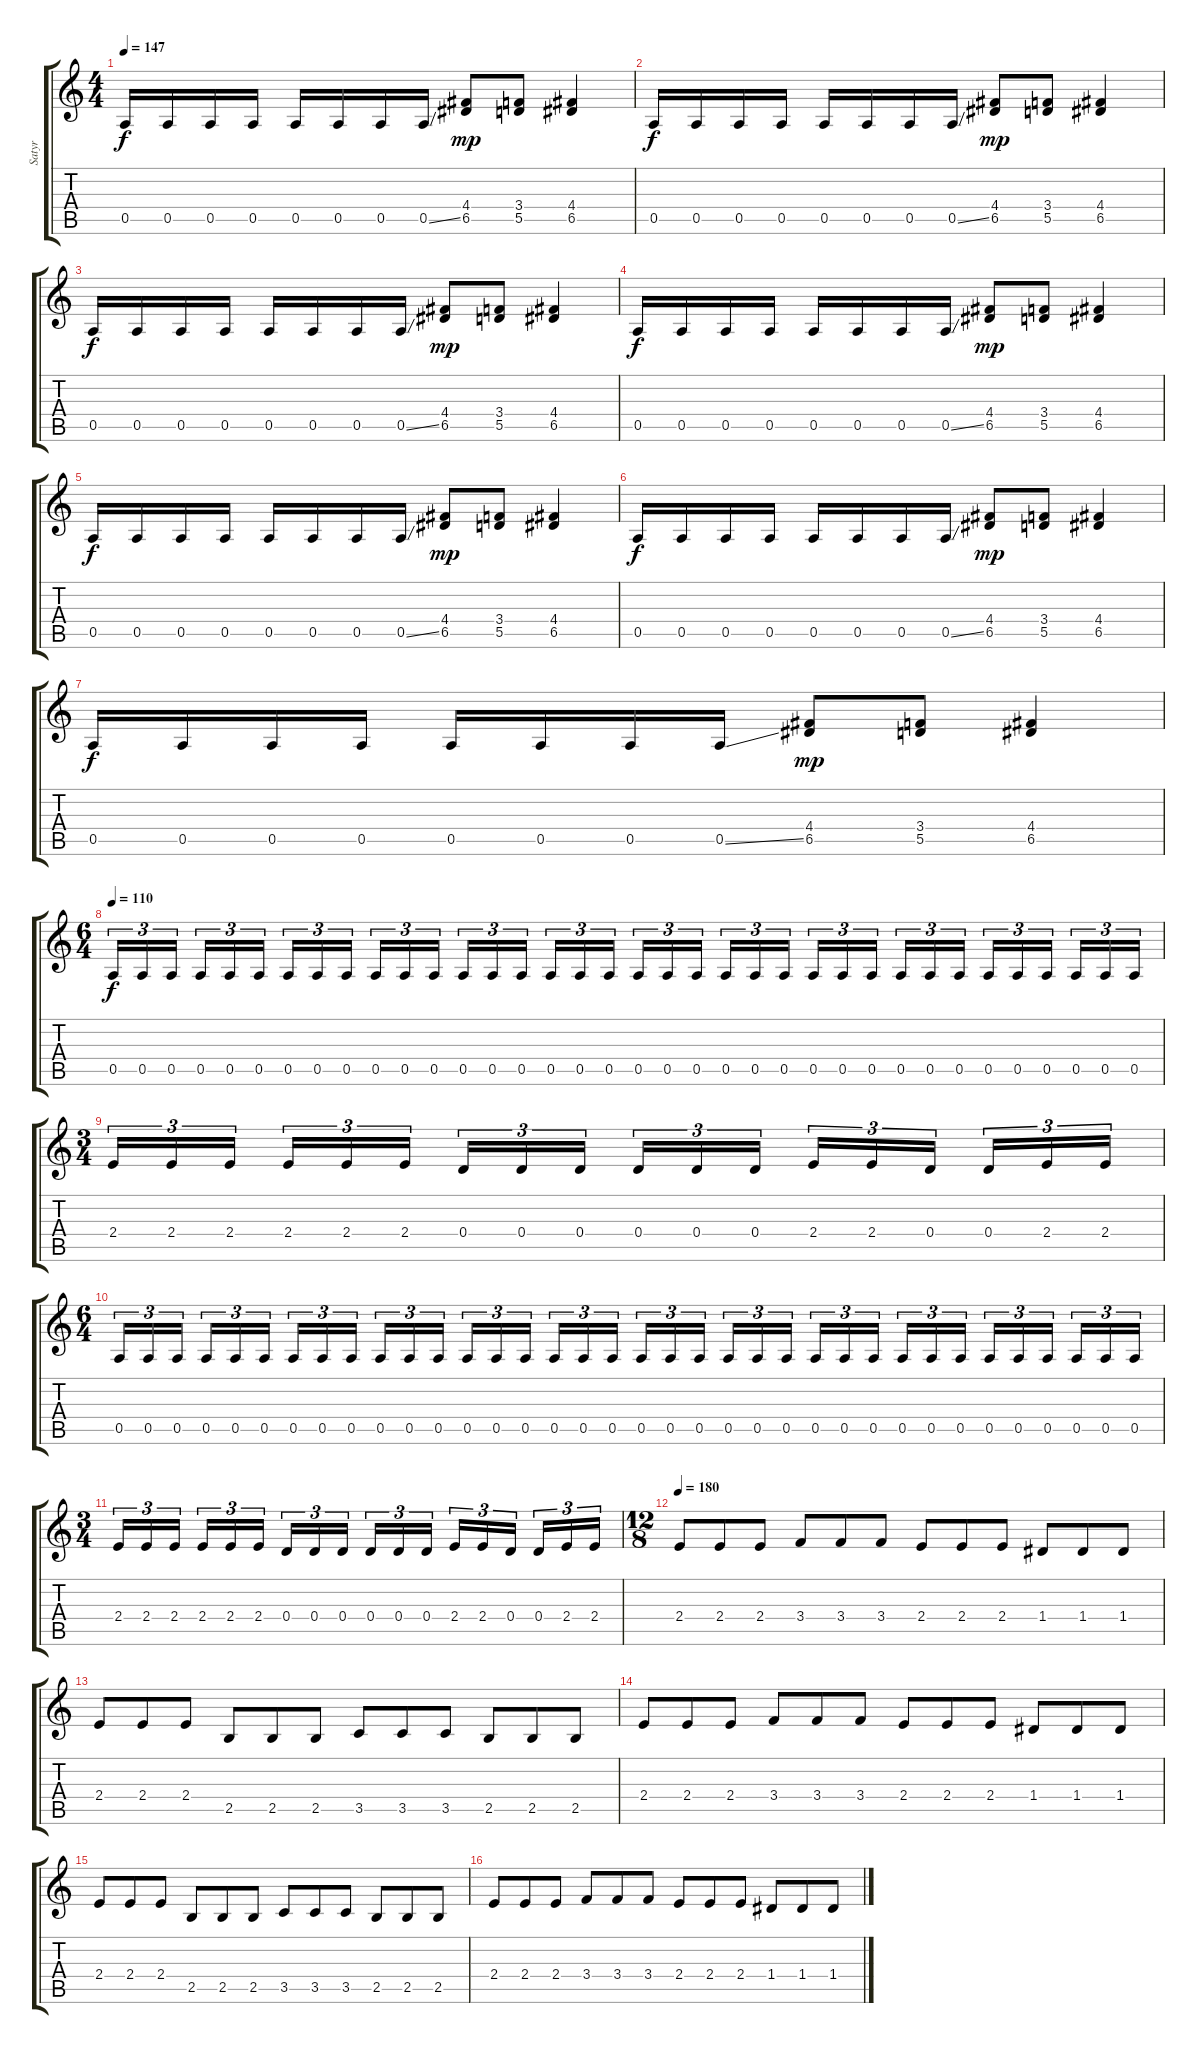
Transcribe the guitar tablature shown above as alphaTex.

\track ("Satyr" "Satyr") {instrument overdrivenguitar}
\staff {score tabs}
\tuning (E4 B3 G3 D3 A2 E2) {hide}
\ts (4 4)
\tempo 147
\clef g2
\ks c
0.5.16{dy f} 0.5.16 0.5.16 0.5.16 0.5.16 0.5.16 0.5.16 0.5{ss}.16 (4.4 6.5).8{dy mp} (3.4 5.5).8 (4.4 6.5).4 |
0.5.16{dy f} 0.5.16 0.5.16 0.5.16 0.5.16 0.5.16 0.5.16 0.5{ss}.16 (4.4 6.5).8{dy mp} (3.4 5.5).8 (4.4 6.5).4 |
0.5.16{dy f} 0.5.16 0.5.16 0.5.16 0.5.16 0.5.16 0.5.16 0.5{ss}.16 (4.4 6.5).8{dy mp} (3.4 5.5).8 (4.4 6.5).4 |
0.5.16{dy f} 0.5.16 0.5.16 0.5.16 0.5.16 0.5.16 0.5.16 0.5{ss}.16 (4.4 6.5).8{dy mp} (3.4 5.5).8 (4.4 6.5).4 |
0.5.16{dy f} 0.5.16 0.5.16 0.5.16 0.5.16 0.5.16 0.5.16 0.5{ss}.16 (4.4 6.5).8{dy mp} (3.4 5.5).8 (4.4 6.5).4 |
0.5.16{dy f} 0.5.16 0.5.16 0.5.16 0.5.16 0.5.16 0.5.16 0.5{ss}.16 (4.4 6.5).8{dy mp} (3.4 5.5).8 (4.4 6.5).4 |
0.5.16{dy f} 0.5.16 0.5.16 0.5.16 0.5.16 0.5.16 0.5.16 0.5{ss}.16 (4.4 6.5).8{dy mp} (3.4 5.5).8 (4.4 6.5).4 |
\ts (6 4)
\tempo 110
0.5.16{tu (3 2) dy f} 0.5.16{tu (3 2)} 0.5.16{tu (3 2)} 0.5.16{tu (3 2)} 0.5.16{tu (3 2)} 0.5.16{tu (3 2)} 0.5.16{tu (3 2)} 0.5.16{tu (3 2)} 0.5.16{tu (3 2)} 0.5.16{tu (3 2)} 0.5.16{tu (3 2)} 0.5.16{tu (3 2)} 0.5.16{tu (3 2)} 0.5.16{tu (3 2)} 0.5.16{tu (3 2)} 0.5.16{tu (3 2)} 0.5.16{tu (3 2)} 0.5.16{tu (3 2)} 0.5.16{tu (3 2)} 0.5.16{tu (3 2)} 0.5.16{tu (3 2)} 0.5.16{tu (3 2)} 0.5.16{tu (3 2)} 0.5.16{tu (3 2)} 0.5.16{tu (3 2)} 0.5.16{tu (3 2)} 0.5.16{tu (3 2)} 0.5.16{tu (3 2)} 0.5.16{tu (3 2)} 0.5.16{tu (3 2)} 0.5.16{tu (3 2)} 0.5.16{tu (3 2)} 0.5.16{tu (3 2)} 0.5.16{tu (3 2)} 0.5.16{tu (3 2)} 0.5.16{tu (3 2)} |
\ts (3 4)
2.4.16{tu (3 2)} 2.4.16{tu (3 2)} 2.4.16{tu (3 2)} 2.4.16{tu (3 2)} 2.4.16{tu (3 2)} 2.4.16{tu (3 2)} 0.4.16{tu (3 2)} 0.4.16{tu (3 2)} 0.4.16{tu (3 2)} 0.4.16{tu (3 2)} 0.4.16{tu (3 2)} 0.4.16{tu (3 2)} 2.4.16{tu (3 2)} 2.4.16{tu (3 2)} 0.4.16{tu (3 2)} 0.4.16{tu (3 2)} 2.4.16{tu (3 2)} 2.4.16{tu (3 2)} |
\ts (6 4)
0.5.16{tu (3 2)} 0.5.16{tu (3 2)} 0.5.16{tu (3 2)} 0.5.16{tu (3 2)} 0.5.16{tu (3 2)} 0.5.16{tu (3 2)} 0.5.16{tu (3 2)} 0.5.16{tu (3 2)} 0.5.16{tu (3 2)} 0.5.16{tu (3 2)} 0.5.16{tu (3 2)} 0.5.16{tu (3 2)} 0.5.16{tu (3 2)} 0.5.16{tu (3 2)} 0.5.16{tu (3 2)} 0.5.16{tu (3 2)} 0.5.16{tu (3 2)} 0.5.16{tu (3 2)} 0.5.16{tu (3 2)} 0.5.16{tu (3 2)} 0.5.16{tu (3 2)} 0.5.16{tu (3 2)} 0.5.16{tu (3 2)} 0.5.16{tu (3 2)} 0.5.16{tu (3 2)} 0.5.16{tu (3 2)} 0.5.16{tu (3 2)} 0.5.16{tu (3 2)} 0.5.16{tu (3 2)} 0.5.16{tu (3 2)} 0.5.16{tu (3 2)} 0.5.16{tu (3 2)} 0.5.16{tu (3 2)} 0.5.16{tu (3 2)} 0.5.16{tu (3 2)} 0.5.16{tu (3 2)} |
\ts (3 4)
2.4.16{tu (3 2)} 2.4.16{tu (3 2)} 2.4.16{tu (3 2)} 2.4.16{tu (3 2)} 2.4.16{tu (3 2)} 2.4.16{tu (3 2)} 0.4.16{tu (3 2)} 0.4.16{tu (3 2)} 0.4.16{tu (3 2)} 0.4.16{tu (3 2)} 0.4.16{tu (3 2)} 0.4.16{tu (3 2)} 2.4.16{tu (3 2)} 2.4.16{tu (3 2)} 0.4.16{tu (3 2)} 0.4.16{tu (3 2)} 2.4.16{tu (3 2)} 2.4.16{tu (3 2)} |
\ts (12 8)
\tempo 180
2.4.8 2.4.8 2.4.8 3.4.8 3.4.8 3.4.8 2.4.8 2.4.8 2.4.8 1.4.8 1.4.8 1.4.8 |
2.4.8 2.4.8 2.4.8 2.5.8 2.5.8 2.5.8 3.5.8 3.5.8 3.5.8 2.5.8 2.5.8 2.5.8 |
2.4.8 2.4.8 2.4.8 3.4.8 3.4.8 3.4.8 2.4.8 2.4.8 2.4.8 1.4.8 1.4.8 1.4.8 |
2.4.8 2.4.8 2.4.8 2.5.8 2.5.8 2.5.8 3.5.8 3.5.8 3.5.8 2.5.8 2.5.8 2.5.8 |
2.4.8 2.4.8 2.4.8 3.4.8 3.4.8 3.4.8 2.4.8 2.4.8 2.4.8 1.4.8 1.4.8 1.4.8
